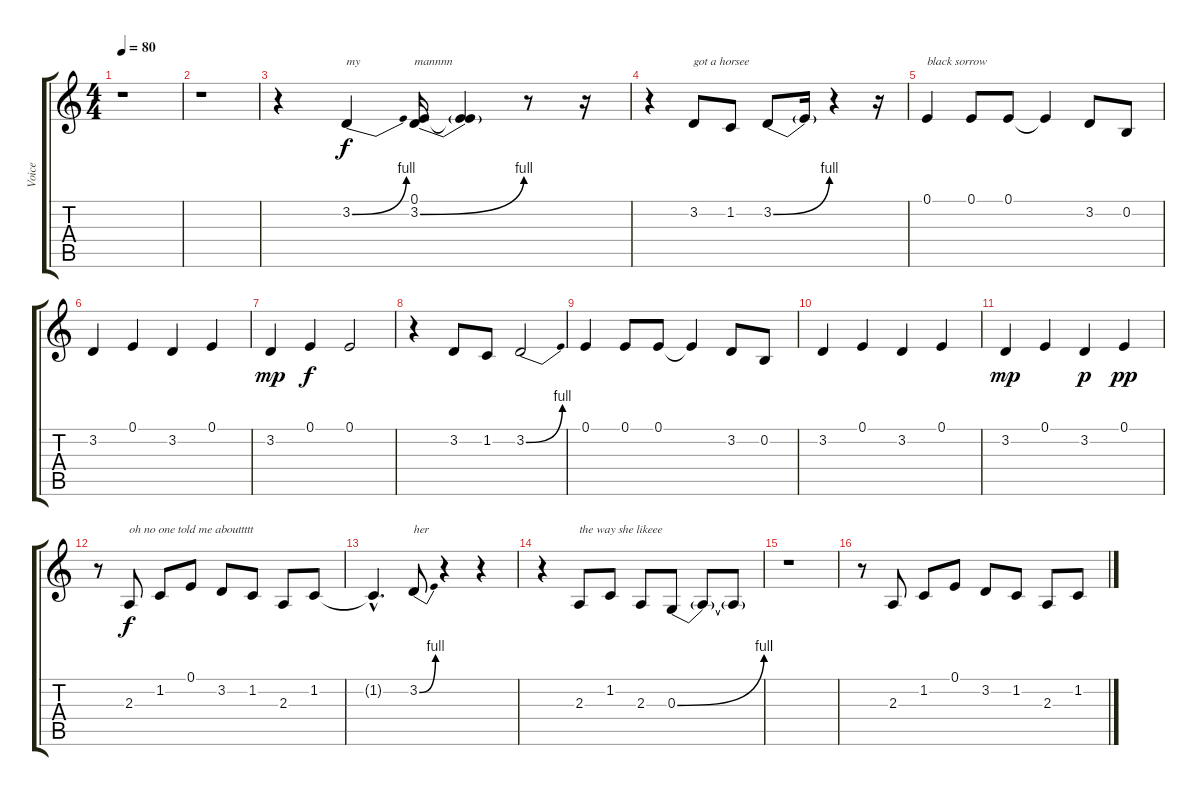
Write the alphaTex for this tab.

\track ("Voice" "Voice") {instrument lead3calliope}
\staff {score tabs}
\tuning (E4 B3 G3 D3 A2 E2) {hide}
\ts (4 4)
\tempo 80
\clef g2
\ks c
r.1{dy f instrument lead3calliope} |
r.1 |
r.4 3.2{be (bend 0 0 60 4)}.4{txt "my"} (0.1 3.2{be (bend 0 0 60 4)}).16{txt "mannnn"} (0.1{t} 3.2{t}).4 r.8 r.16 |
r.4 3.2.8{txt "got a horsee"} 1.2.8 3.2{be (bend 0 0 60 4)}.8 3.2{t}.16 r.4 r.16 |
0.1.4{txt "black sorrow"} 0.1.8 0.1.8 0.1{t}.4 3.2.8 0.2.8 |
3.2.4 0.1.4 3.2.4 0.1.4 |
3.2.4{dy mp} 0.1.4{dy f} 0.1.2 |
r.4 3.2.8 1.2.8 3.2{be (bend 0 0 60 4)}.2 |
0.1.4 0.1.8 0.1.8 0.1{t}.4 3.2.8 0.2.8 |
3.2.4 0.1.4 3.2.4 0.1.4 |
3.2.4{dy mp} 0.1.4 3.2.4{dy p} 0.1.4{dy pp} |
r.8 2.3.8{txt "oh no one told me abouttttt" dy f} 1.2.8 0.1.8 3.2.8 1.2.8 2.3.8 1.2.8 |
1.2{hac t}.4{d} 3.2{be (bend 0 0 60 4)}.8{txt "her"} r.4 r.4 |
r.4 2.3.8{txt "the way she likeee"} 1.2.8 2.3.8 0.3{be (bend 0 0 60 4)}.8 0.3{t}.8 0.3{t}.8 |
r.1 |
r.8 2.3.8 1.2.8 0.1.8 3.2.8 1.2.8 2.3.8 1.2.8
